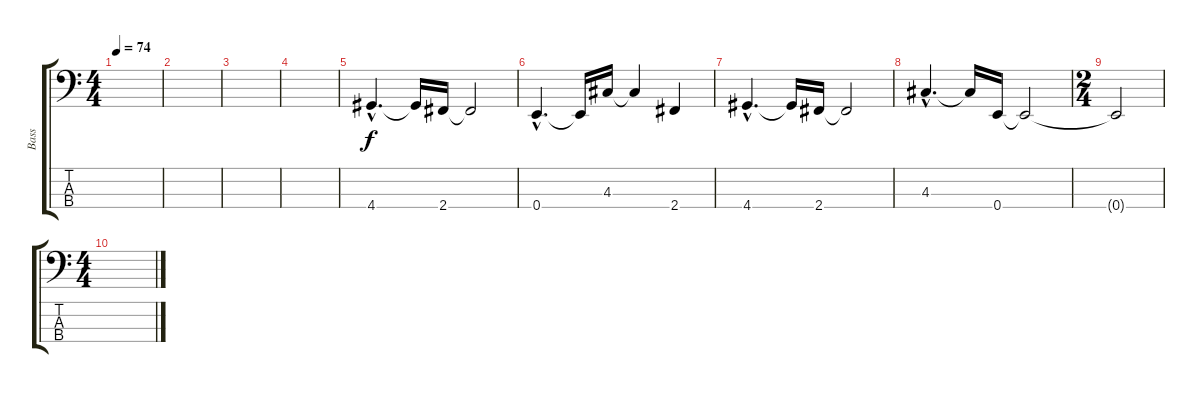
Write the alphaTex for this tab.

\track ("Bass" "Bass") {instrument electricbassfinger}
\staff {score tabs}
\tuning (G2 D2 A1 E1) {hide}
\ts (4 4)
\tempo 74
\clef f4
\ks c
|
|
|
|
4.4{hac}.4{d} 4.4{t}.16 2.4.16 2.4{t}.2 |
0.4{hac}.4{d} 0.4{t}.16 4.3.16 4.3{t}.4 2.4.4 |
4.4{hac}.4{d} 4.4{t}.16 2.4.16 2.4{t}.2 |
4.3{hac}.4{d} 4.3{t}.16 0.4.16 0.4{t}.2 |
\ts (2 4)
0.4{t}.2 |
\ts (4 4)
